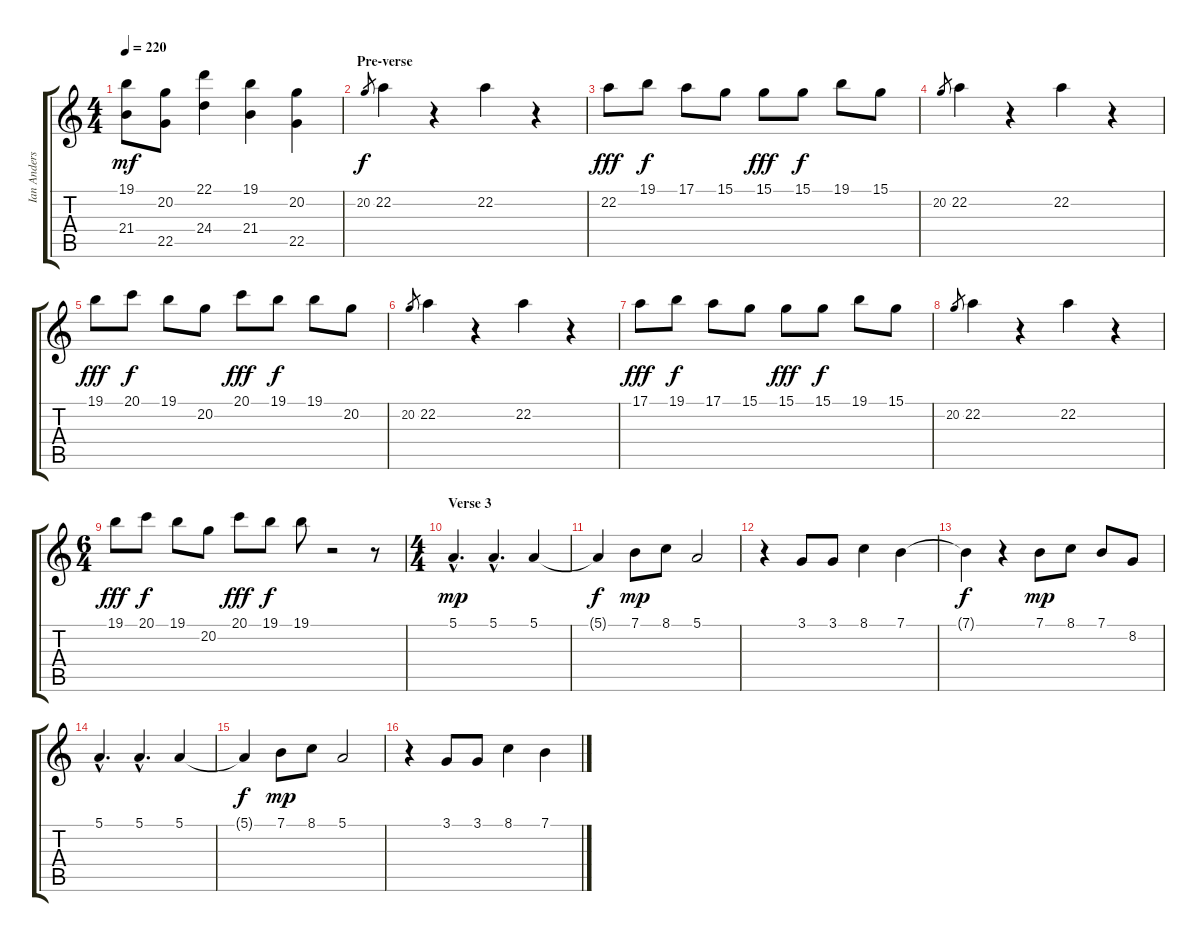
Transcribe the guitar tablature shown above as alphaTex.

\track ("Ian Anderson (Flute)" "Ian Anders") {instrument flute}
\staff {score tabs}
\tuning (E4 B3 G3 D3 A2 E2) {hide}
\ts (4 4)
\tempo 220
\clef g2
\ks c
(19.1 21.4).8{dy mf} (20.2 22.5).8 (22.1 24.4).4 (19.1 21.4).4 (20.2 22.5).4 |
\section ("" "Pre-verse")
20.2.8{gr dy f} 22.2.4 r.4 22.2.4 r.4 |
22.2.8{dy fff} 19.1.8{dy f} 17.1.8 15.1.8 15.1.8{dy fff} 15.1.8{dy f} 19.1.8 15.1.8 |
20.2.8{gr} 22.2.4 r.4 22.2.4 r.4 |
19.1.8{dy fff} 20.1.8{dy f} 19.1.8 20.2.8 20.1.8{dy fff} 19.1.8{dy f} 19.1.8 20.2.8 |
20.2.8{gr} 22.2.4 r.4 22.2.4 r.4 |
17.1.8{dy fff} 19.1.8{dy f} 17.1.8 15.1.8 15.1.8{dy fff} 15.1.8{dy f} 19.1.8 15.1.8 |
20.2.8{gr} 22.2.4 r.4 22.2.4 r.4 |
\ts (6 4)
19.1.8{dy fff} 20.1.8{dy f} 19.1.8 20.2.8 20.1.8{dy fff} 19.1.8{dy f} 19.1.8 r.2 r.8 |
\ts (4 4)
\section ("" "Verse 3")
5.1{hac}.4{d dy mp} 5.1{hac}.4{d} 5.1.4 |
5.1{t}.4{dy f} 7.1.8{dy mp} 8.1.8 5.1.2 |
r.4 3.1.8 3.1.8 8.1.4 7.1.4 |
7.1{t}.4{dy f} r.4 7.1.8{dy mp} 8.1.8 7.1.8 8.2.8 |
5.1{hac}.4{d} 5.1{hac}.4{d} 5.1.4 |
5.1{t}.4{dy f} 7.1.8{dy mp} 8.1.8 5.1.2 |
r.4 3.1.8 3.1.8 8.1.4 7.1.4
